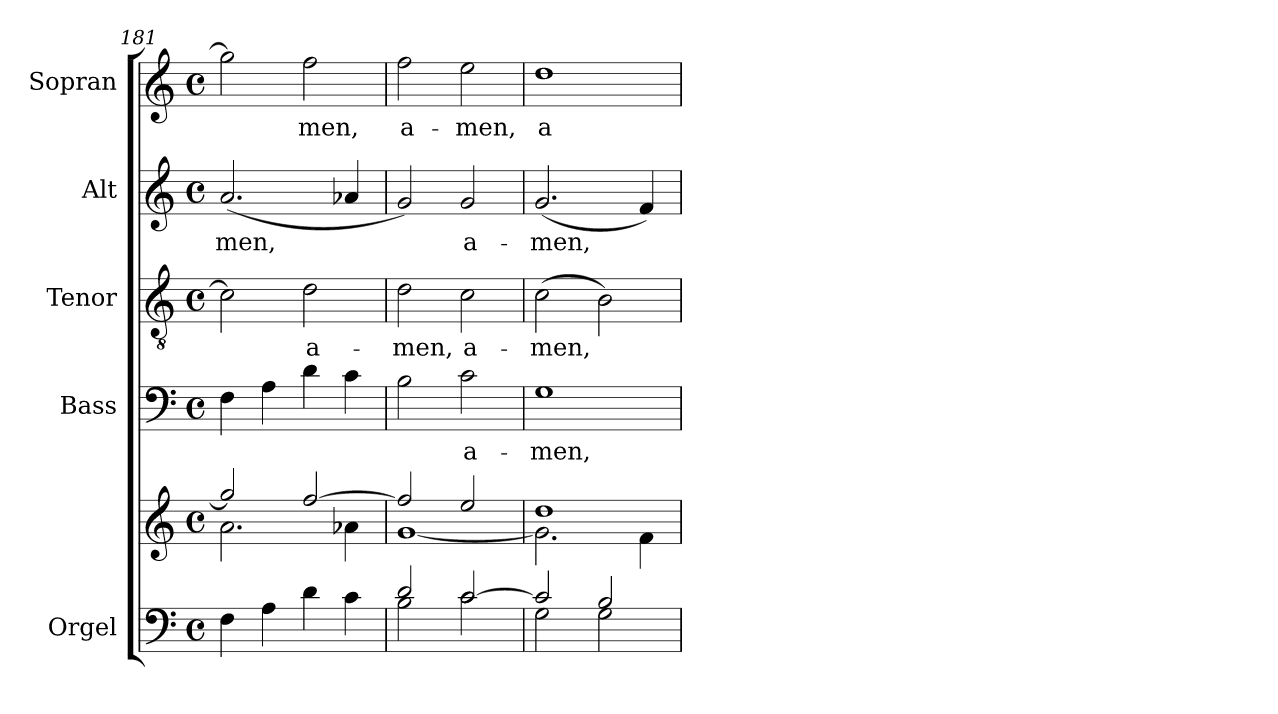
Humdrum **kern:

**kern	**kern	**kern	**text	**kern	**text	**kern	**text	**kern	**text
*part5	*part5	*part4	*part4	*part3	*part3	*part2	*part2	*part1	*part1
*staff6	*staff5	*staff4	*staff4	*staff3	*staff3	*staff2	*staff2	*staff1	*staff1
*I"Orgel	*	*I"Bass	*	*I"Tenor	*	*I"Alt	*	*I"Sopran	*
*I'Org.	*	*I'B.	*	*I'T.	*	*I'A.	*	*I'S.	*
*clefF4	*clefG2	*clefF4	*	*clefGv2	*	*clefG2	*	*clefG2	*
*k[]	*k[]	*k[]	*	*k[]	*	*k[]	*	*k[]	*
*C:	*C:	*C:	*	*C:	*	*C:	*	*C:	*
*M4/4	*M4/4	*M4/4	*	*M4/4	*	*M4/4	*	*M4/4	*
*met(c)	*met(c)	*met(c)	*	*met(c)	*	*met(c)	*	*met(c)	*
=181	=181	=181	=181	=181	=181	=181	=181	=181	=181
*	*^	*	*	*	*	*	*	*	*
!	!	!	!	!	!	!	!	!LO:LY:b	!	!
4F\	2gg/]	2.a\	4F\	.	2c\]	.	(<2.a/	-men,	2gg\]	.
4A\	.	.	4A\	.	.	.	.	.	.	.
!	!	!	!	!	!	!LO:LY:b	!	!	!	!LO:LY:b
4d\	[>2ff/	.	4d\	.	2d\	a-	.	.	2ff\	-men,
4c\	.	4a-X\	4c\	.	.	.	4a-X/	.	.	.
=182	=182	=182	=182	=182	=182	=182	=182	=182	=182	=182
*^	*	*	*	*	*	*	*	*	*	*
!	!	!	!	!	!	!	!LO:LY:b	!	!	!	!LO:LY:b
2d/	2B\	2ff/]	[<1g	2B\	.	2d\	-men,	2g/)	.	2ff\	a-
!	!	!	!	!	!LO:LY:b	!	!LO:LY:b	!	!LO:LY:b	!	!LO:LY:b
[>2c/	2c\	2ee/	.	2c\	a-	2c\	a-	2g/	a-	2ee\	-men,
=183	=183	=183	=183	=183	=183	=183	=183	=183	=183	=183	=183
!	!	!	!	!	!LO:LY:b	!	!LO:LY:b	!	!LO:LY:b	!	!LO:LY:b
2c/]	2G\	1dd	2.g\]	1G	-men,	(>2c\	-men,	(<2.g/	-men,	1dd	a-
2B/	2G\	.	.	.	.	2B\)	.	.	.	.	.
.	.	.	4f\	.	.	.	.	4f/)	.	.	.
*v	*v	*	*	*	*	*	*	*	*	*	*
*	*v	*v	*	*	*	*	*	*	*	*
=	=	=	=	=	=	=	=	=	=
*-	*-	*-	*-	*-	*-	*-	*-	*-	*-
